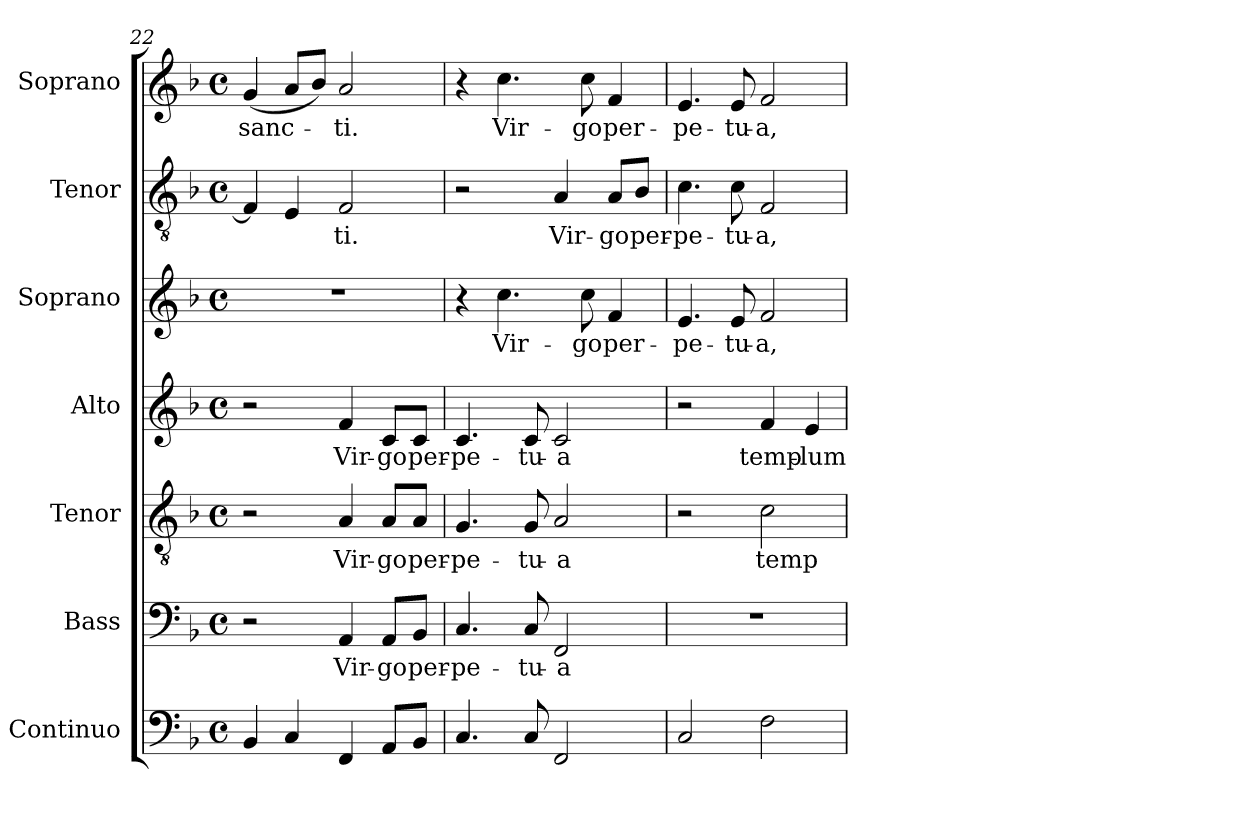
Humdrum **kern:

**kern	**kern	**text	**kern	**text	**kern	**text	**kern	**text	**kern	**text	**kern	**text
*part7	*part6	*part6	*part5	*part5	*part4	*part4	*part3	*part3	*part2	*part2	*part1	*part1
*staff7	*staff6	*staff6	*staff5	*staff5	*staff4	*staff4	*staff3	*staff3	*staff2	*staff2	*staff1	*staff1
*I"Continuo	*I"Bass	*	*I"Tenor	*	*I"Alto	*	*I"Soprano	*	*I"Tenor	*	*I"Soprano	*
*I'Cont.	*I'B.	*	*I'T.	*	*I'A.	*	*I'S.	*	*I'T.	*	*I'S.	*
!!LO:LB:g=z
*clefF4	*clefF4	*	*clefGv2	*	*clefG2	*	*clefG2	*	*clefGv2	*	*clefG2	*
*	*	*	*ITrd7c12	*	*	*	*	*	*ITrd7c12	*	*	*
*k[b-]	*k[b-]	*	*k[b-]	*	*k[b-]	*	*k[b-]	*	*k[b-]	*	*k[b-]	*
*F:	*F:	*	*F:	*	*F:	*	*F:	*	*F:	*	*F:	*
*M4/4	*M4/4	*	*M4/4	*	*M4/4	*	*M4/4	*	*M4/4	*	*M4/4	*
*met(c)	*met(c)	*	*met(c)	*	*met(c)	*	*met(c)	*	*met(c)	*	*met(c)	*
=22	=22	=22	=22	=22	=22	=22	=22	=22	=22	=22	=22	=22
!	!	!	!	!	!	!	!	!	!	!	!	!LO:LY:b:color=#000000
4BB-i/	2r	.	2r	.	2r	.	1r	.	4FFi/]	.	(4gi/	sanc-
4Ci/	.	.	.	.	.	.	.	.	4EEi/	.	8ai/L	.
.	.	.	.	.	.	.	.	.	.	.	8b-i/J)	.
!	!	!LO:LY:b:color=#000000	!	!	!	!	!	!	!	!	!	!
!	!	!	!	!LO:LY:b:color=#000000	!	!	!	!	!	!	!	!
!	!	!	!	!	!	!LO:LY:b:color=#000000	!	!	!	!	!	!
!	!	!	!	!	!	!	!	!	!	!LO:LY:b:color=#000000	!	!
!	!	!	!	!	!	!	!	!	!	!	!	!LO:LY:b:color=#000000
4FFi/	4AAi/	Vir-	4AAi/	Vir-	4fi/	Vir-	.	.	2FFi/	-ti.	2ai/	-ti.
!	!	!LO:LY:b:color=#000000	!	!	!	!	!	!	!	!	!	!
!	!	!	!	!LO:LY:b:color=#000000	!	!	!	!	!	!	!	!
!	!	!	!	!	!	!LO:LY:b:color=#000000	!	!	!	!	!	!
8AAi/L	8AAi/L	-go	8AAi/L	-go	8ci/L	-go	.	.	.	.	.	.
!	!	!LO:LY:b:color=#000000	!	!	!	!	!	!	!	!	!	!
!	!	!	!	!LO:LY:b:color=#000000	!	!	!	!	!	!	!	!
!	!	!	!	!	!	!LO:LY:b:color=#000000	!	!	!	!	!	!
8BB-i/J	8BB-i/J	per-	8AAi/J	per-	8ci/J	per-	.	.	.	.	.	.
=23	=23	=23	=23	=23	=23	=23	=23	=23	=23	=23	=23	=23
!	!	!LO:LY:b:color=#000000	!	!	!	!	!	!	!	!	!	!
!	!	!	!	!LO:LY:b:color=#000000	!	!	!	!	!	!	!	!
!	!	!	!	!	!	!LO:LY:b:color=#000000	!	!	!	!	!	!
4.Ci/	4.Ci/	-pe-	4.GGi/	-pe-	4.ci/	-pe-	4r	.	2r	.	4r	.
!	!	!	!	!	!	!	!	!LO:LY:b:color=#000000	!	!	!	!
!	!	!	!	!	!	!	!	!	!	!	!	!LO:LY:b:color=#000000
.	.	.	.	.	.	.	4.cci\	Vir-	.	.	4.cci\	Vir-
!	!	!LO:LY:b:color=#000000	!	!	!	!	!	!	!	!	!	!
!	!	!	!	!LO:LY:b:color=#000000	!	!	!	!	!	!	!	!
!	!	!	!	!	!	!LO:LY:b:color=#000000	!	!	!	!	!	!
8Ci/	8Ci/	-tu-	8GGi/	-tu-	8ci/	-tu-	.	.	.	.	.	.
!	!	!LO:LY:b:color=#000000	!	!	!	!	!	!	!	!	!	!
!	!	!	!	!LO:LY:b:color=#000000	!	!	!	!	!	!	!	!
!	!	!	!	!	!	!LO:LY:b:color=#000000	!	!	!	!	!	!
!	!	!	!	!	!	!	!	!	!	!LO:LY:b:color=#000000	!	!
2FFi/	2FFi/	-a	2AAi/	-a	2ci/	-a	.	.	4AAi/	Vir-	.	.
!	!	!	!	!	!	!	!	!LO:LY:b:color=#000000	!	!	!	!
!	!	!	!	!	!	!	!	!	!	!	!	!LO:LY:b:color=#000000
.	.	.	.	.	.	.	8cci\	-go	.	.	8cci\	-go
!	!	!	!	!	!	!	!	!LO:LY:b:color=#000000	!	!	!	!
!	!	!	!	!	!	!	!	!	!	!LO:LY:b:color=#000000	!	!
!	!	!	!	!	!	!	!	!	!	!	!	!LO:LY:b:color=#000000
.	.	.	.	.	.	.	4fi/	per-	8AAi/L	-go	4fi/	per-
!	!	!	!	!	!	!	!	!	!	!LO:LY:b:color=#000000	!	!
.	.	.	.	.	.	.	.	.	8BB-i/J	per-	.	.
=24	=24	=24	=24	=24	=24	=24	=24	=24	=24	=24	=24	=24
!	!	!	!	!	!	!	!	!LO:LY:b:color=#000000	!	!	!	!
!	!	!	!	!	!	!	!	!	!	!LO:LY:b:color=#000000	!	!
!	!	!	!	!	!	!	!	!	!	!	!	!LO:LY:b:color=#000000
2Ci/	1r	.	2r	.	2r	.	4.ei/	-pe-	4.Ci\	-pe-	4.ei/	-pe-
!	!	!	!	!	!	!	!	!LO:LY:b:color=#000000	!	!	!	!
!	!	!	!	!	!	!	!	!	!	!LO:LY:b:color=#000000	!	!
!	!	!	!	!	!	!	!	!	!	!	!	!LO:LY:b:color=#000000
.	.	.	.	.	.	.	8ei/	-tu-	8Ci\	-tu-	8ei/	-tu-
!	!	!	!	!LO:LY:b:color=#000000	!	!	!	!	!	!	!	!
!	!	!	!	!	!	!LO:LY:b:color=#000000	!	!	!	!	!	!
!	!	!	!	!	!	!	!	!LO:LY:b:color=#000000	!	!	!	!
!	!	!	!	!	!	!	!	!	!	!LO:LY:b:color=#000000	!	!
!	!	!	!	!	!	!	!	!	!	!	!	!LO:LY:b:color=#000000
2Fi\	.	.	2Ci\	temp-	4fi/	temp-	2fi/	-a,	2FFi/	-a,	2fi/	-a,
!	!	!	!	!	!	!LO:LY:b:color=#000000	!	!	!	!	!	!
.	.	.	.	.	4ei/	-lum	.	.	.	.	.	.
=	=	=	=	=	=	=	=	=	=	=	=	=
*-	*-	*-	*-	*-	*-	*-	*-	*-	*-	*-	*-	*-
